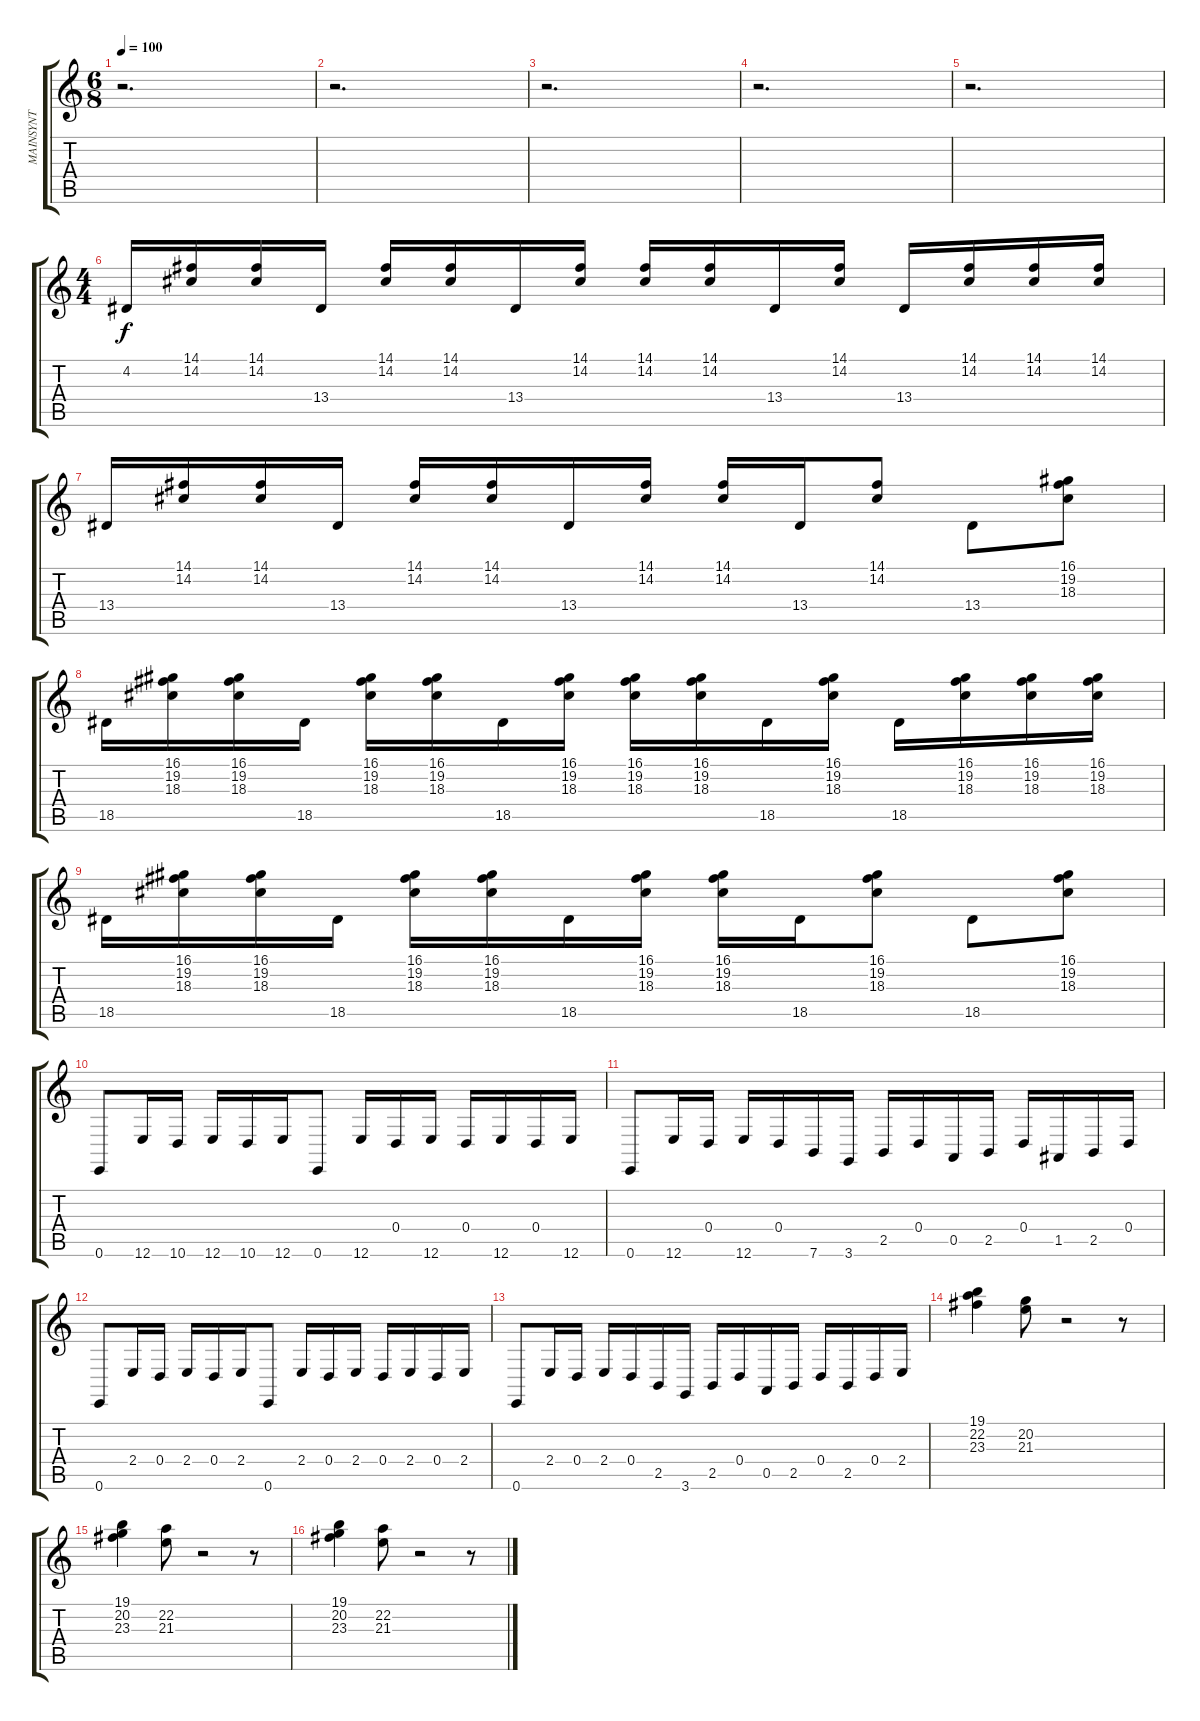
\track ("MAINSYNT" "MAINSYNT") {instrument lead1square}
\staff {score tabs}
\tuning (E4 B3 G3 D3 A2 E2) {hide}
\ts (6 8)
\tempo 100
\clef g2
\ks c
r.2{d dy f} |
r.2{d} |
r.2{d} |
r.2{d} |
r.2{d} |
\ts (4 4)
4.2.16 (14.1 14.2).16 (14.1 14.2).16 13.4.16 (14.1 14.2).16 (14.1 14.2).16 13.4.16 (14.1 14.2).16 (14.1 14.2).16 (14.1 14.2).16 13.4.16 (14.1 14.2).16 13.4.16 (14.1 14.2).16 (14.1 14.2).16 (14.1 14.2).16 |
13.4.16 (14.1 14.2).16 (14.1 14.2).16 13.4.16 (14.1 14.2).16 (14.1 14.2).16 13.4.16 (14.1 14.2).16 (14.1 14.2).16 13.4.16 (14.1 14.2).8 13.4.8 (16.1 19.2 18.3).8 |
18.5.16 (16.1 19.2 18.3).16 (16.1 19.2 18.3).16 18.5.16 (16.1 19.2 18.3).16 (16.1 19.2 18.3).16 18.5.16 (16.1 19.2 18.3).16 (16.1 19.2 18.3).16 (16.1 19.2 18.3).16 18.5.16 (16.1 19.2 18.3).16 18.5.16 (16.1 19.2 18.3).16 (16.1 19.2 18.3).16 (16.1 19.2 18.3).16 |
18.5.16 (16.1 19.2 18.3).16 (16.1 19.2 18.3).16 18.5.16 (16.1 19.2 18.3).16 (16.1 19.2 18.3).16 18.5.16 (16.1 19.2 18.3).16 (16.1 19.2 18.3).16 18.5.16 (16.1 19.2 18.3).8 18.5.8 (16.1 19.2 18.3).8 |
0.6.8{volume 10} 12.6.16 10.6.16 12.6.16 10.6.16 12.6.16 0.6.8 12.6.16 0.4.16 12.6.16 0.4.16 12.6.16 0.4.16 12.6.16 |
0.6.8 12.6.16 0.4.16 12.6.16 0.4.16 7.6.16 3.6.16 2.5.16 0.4.16 0.5.16 2.5.16 0.4.16 1.5.16 2.5.16 0.4.16 |
0.6.8 2.4.16 0.4.16 2.4.16 0.4.16 2.4.16 0.6.8 2.4.16 0.4.16 2.4.16 0.4.16 2.4.16 0.4.16 2.4.16 |
0.6.8 2.4.16 0.4.16 2.4.16 0.4.16 2.5.16 3.6.16 2.5.16 0.4.16 0.5.16 2.5.16 0.4.16 2.5.16 0.4.16 2.4.16 |
(19.1 22.2 23.3).4 (20.2 21.3).8 r.2 r.8 |
(19.1 20.2 23.3).4 (22.2 21.3).8 r.2 r.8 |
(19.1 20.2 23.3).4 (22.2 21.3).8 r.2 r.8
